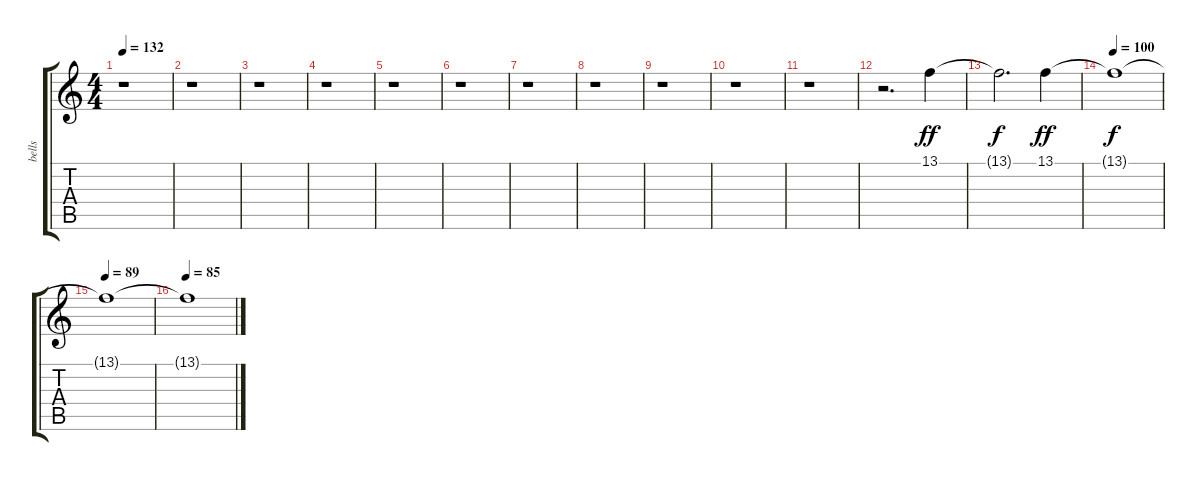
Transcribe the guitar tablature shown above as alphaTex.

\track ("bells" "bells") {instrument tubularbells}
\staff {score tabs}
\tuning (E4 B3 G3 D3 A2 E2) {hide}
\ts (4 4)
\tempo 132
\clef g2
\ks c
r.1{dy f} |
r.1 |
r.1 |
r.1 |
r.1 |
r.1 |
r.1 |
r.1 |
r.1 |
r.1 |
r.1 |
r.2{d} 13.1.4{dy ff instrument tubularbells} |
13.1{t}.2{d dy f} 13.1.4{dy ff instrument tubularbells} |
\tempo 100
13.1{t}.1{dy f} |
\tempo 89
13.1{t}.1 |
\tempo 85
13.1{t}.1
